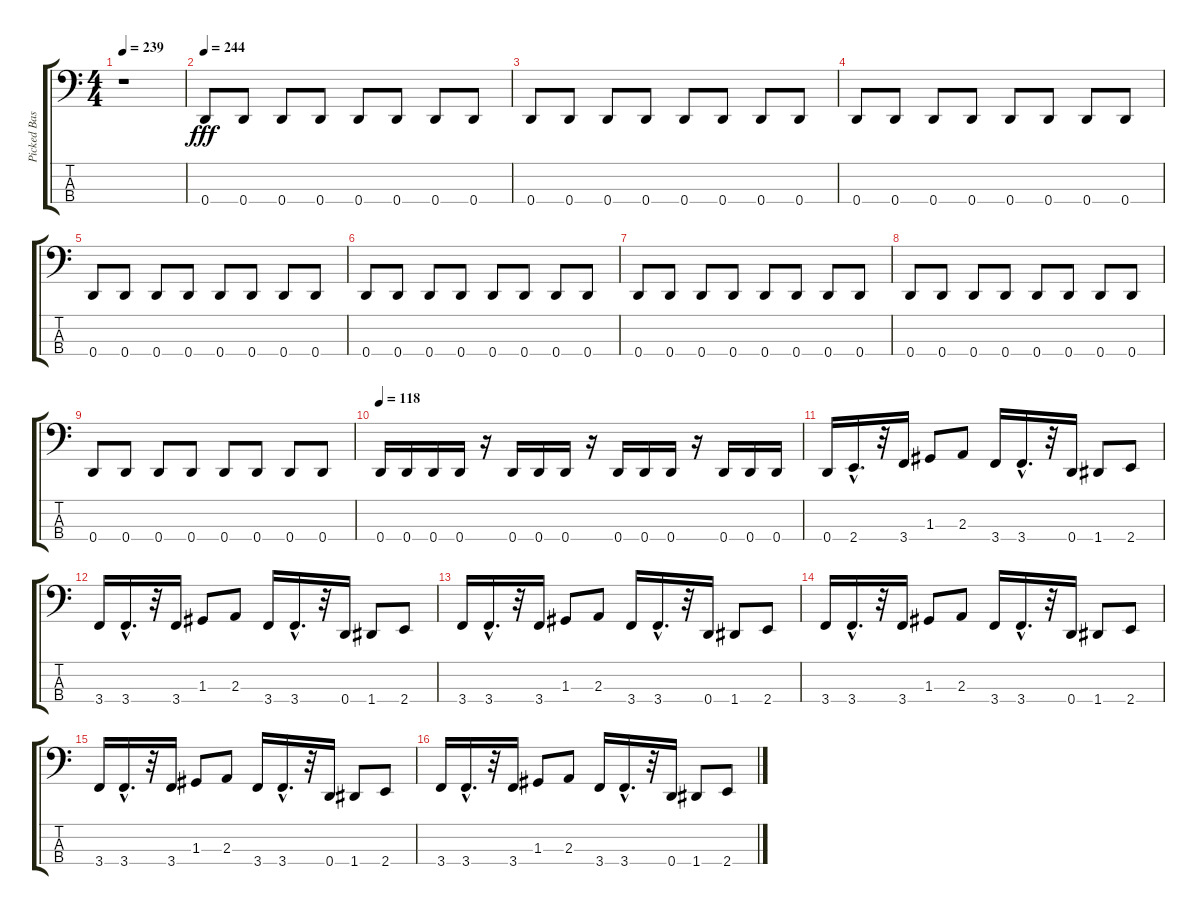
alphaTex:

\track ("Picked Bass" "Picked Bas") {instrument electricbasspick}
\staff {score tabs}
\tuning (F2 C2 G1 D1) {hide}
\ts (4 4)
\tempo 239
\clef f4
\ks c
r.1{dy fff instrument electricbasspick} |
\tempo 244
0.4.8 0.4.8 0.4.8 0.4.8 0.4.8 0.4.8 0.4.8 0.4.8 |
0.4.8 0.4.8 0.4.8 0.4.8 0.4.8 0.4.8 0.4.8 0.4.8 |
0.4.8 0.4.8 0.4.8 0.4.8 0.4.8 0.4.8 0.4.8 0.4.8 |
0.4.8 0.4.8 0.4.8 0.4.8 0.4.8 0.4.8 0.4.8 0.4.8 |
0.4.8 0.4.8 0.4.8 0.4.8 0.4.8 0.4.8 0.4.8 0.4.8 |
0.4.8 0.4.8 0.4.8 0.4.8 0.4.8 0.4.8 0.4.8 0.4.8 |
0.4.8 0.4.8 0.4.8 0.4.8 0.4.8 0.4.8 0.4.8 0.4.8 |
0.4.8 0.4.8 0.4.8 0.4.8 0.4.8 0.4.8 0.4.8 0.4.8 |
\tempo 118
0.4.16 0.4.16 0.4.16 0.4.16 r.16 0.4.16 0.4.16 0.4.16 r.16 0.4.16 0.4.16 0.4.16 r.16 0.4.16 0.4.16 0.4.16 |
0.4.16 2.4{hac}.16{d} r.32 3.4.16 1.3.8 2.3.8 3.4.16 3.4{hac}.16{d} r.32 0.4.16 1.4.8 2.4.8 |
3.4.16 3.4{hac}.16{d} r.32 3.4.16 1.3.8 2.3.8 3.4.16 3.4{hac}.16{d} r.32 0.4.16 1.4.8 2.4.8 |
3.4.16 3.4{hac}.16{d} r.32 3.4.16 1.3.8 2.3.8 3.4.16 3.4{hac}.16{d} r.32 0.4.16 1.4.8 2.4.8 |
3.4.16 3.4{hac}.16{d} r.32 3.4.16 1.3.8 2.3.8 3.4.16 3.4{hac}.16{d} r.32 0.4.16 1.4.8 2.4.8 |
3.4.16 3.4{hac}.16{d} r.32 3.4.16 1.3.8 2.3.8 3.4.16 3.4{hac}.16{d} r.32 0.4.16 1.4.8 2.4.8 |
3.4.16 3.4{hac}.16{d} r.32 3.4.16 1.3.8 2.3.8 3.4.16 3.4{hac}.16{d} r.32 0.4.16 1.4.8 2.4.8
